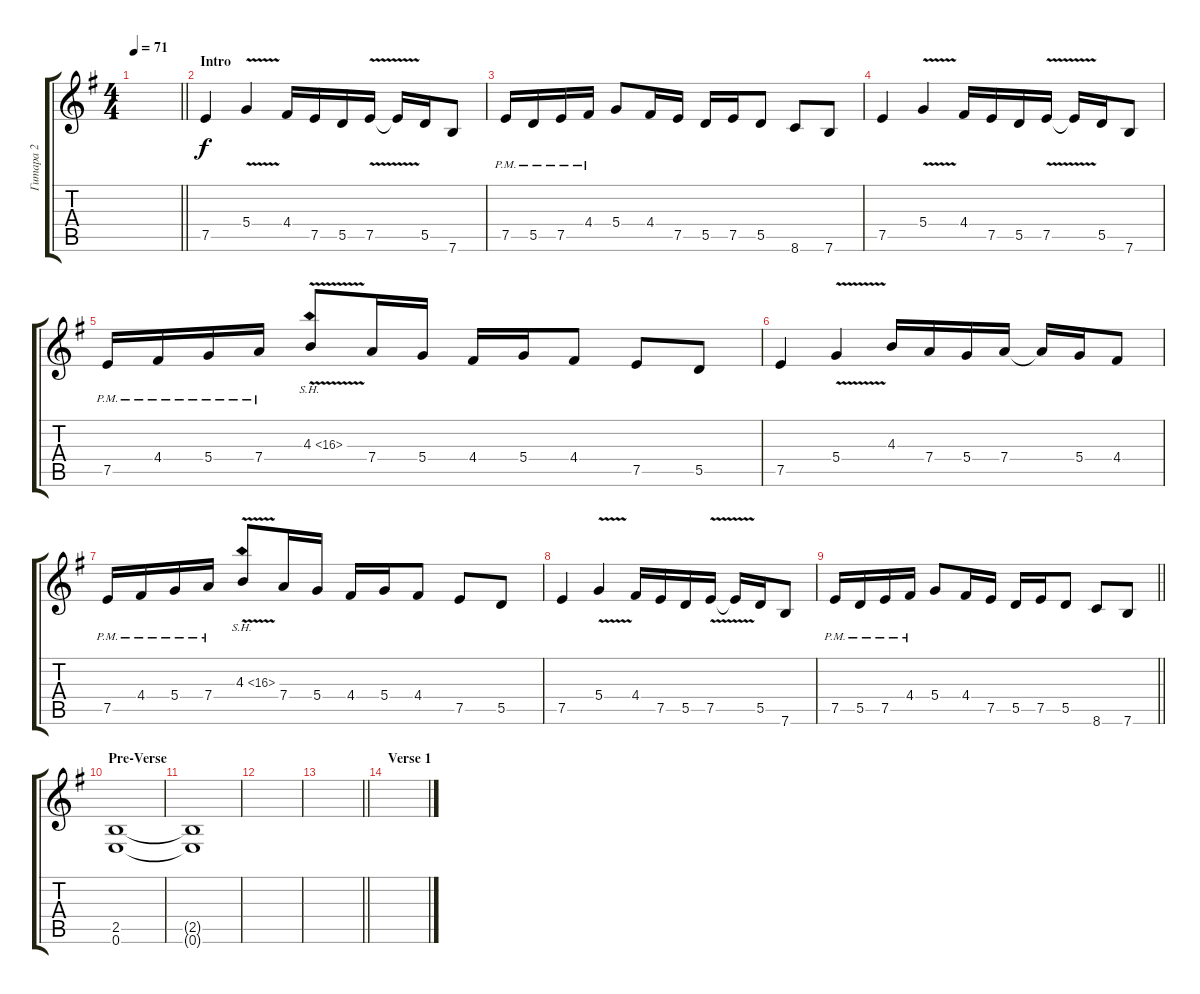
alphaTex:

\track ("Гитара 2" "Гитара 2") {instrument distortionguitar}
\staff {score tabs}
\tuning (E4 B3 G3 D3 A2 E2) {hide}
\ts (4 4)
\tempo 71
\clef g2
\barLineRight lightlight
\ks eminor
|
\section ("" "Intro")
7.5.4 5.4{v}.4 4.4.16 7.5.16 5.5.16 7.5{v}.16 7.5{t}.16 5.5.16 7.6.8 |
7.5{pm}.16 5.5{pm}.16 7.5{pm}.16 4.4{pm}.16 5.4.8 4.4.16 7.5.16 5.5.16 7.5.16 5.5.8 8.6.8 7.6.8 |
7.5.4 5.4{v}.4 4.4.16 7.5.16 5.5.16 7.5{v}.16 7.5{t}.16 5.5.16 7.6.8 |
7.5{pm}.16 4.4{pm}.16 5.4{pm}.16 7.4{pm}.16 4.3{sh 12 v}.8 7.4.16 5.4.16 4.4.16 5.4.16 4.4.8 7.5.8 5.5.8 |
7.5.4 5.4{v}.4 4.3.16 7.4.16 5.4.16 7.4.16 7.4{t}.16 5.4.16 4.4.8 |
7.5{pm}.16 4.4{pm}.16 5.4{pm}.16 7.4{pm}.16 4.3{sh 12 v}.8 7.4.16 5.4.16 4.4.16 5.4.16 4.4.8 7.5.8 5.5.8 |
7.5.4 5.4{v}.4 4.4.16 7.5.16 5.5.16 7.5{v}.16 7.5{t}.16 5.5.16 7.6.8 |
\barLineRight lightlight
7.5{pm}.16 5.5{pm}.16 7.5{pm}.16 4.4{pm}.16 5.4.8 4.4.16 7.5.16 5.5.16 7.5.16 5.5.8 8.6.8 7.6.8 |
\section ("" "Pre-Verse")
(2.5 0.6).1 |
(2.5{t} 0.6{t}).1 |
|
\barLineRight lightlight
|
\section ("" "Verse 1")
